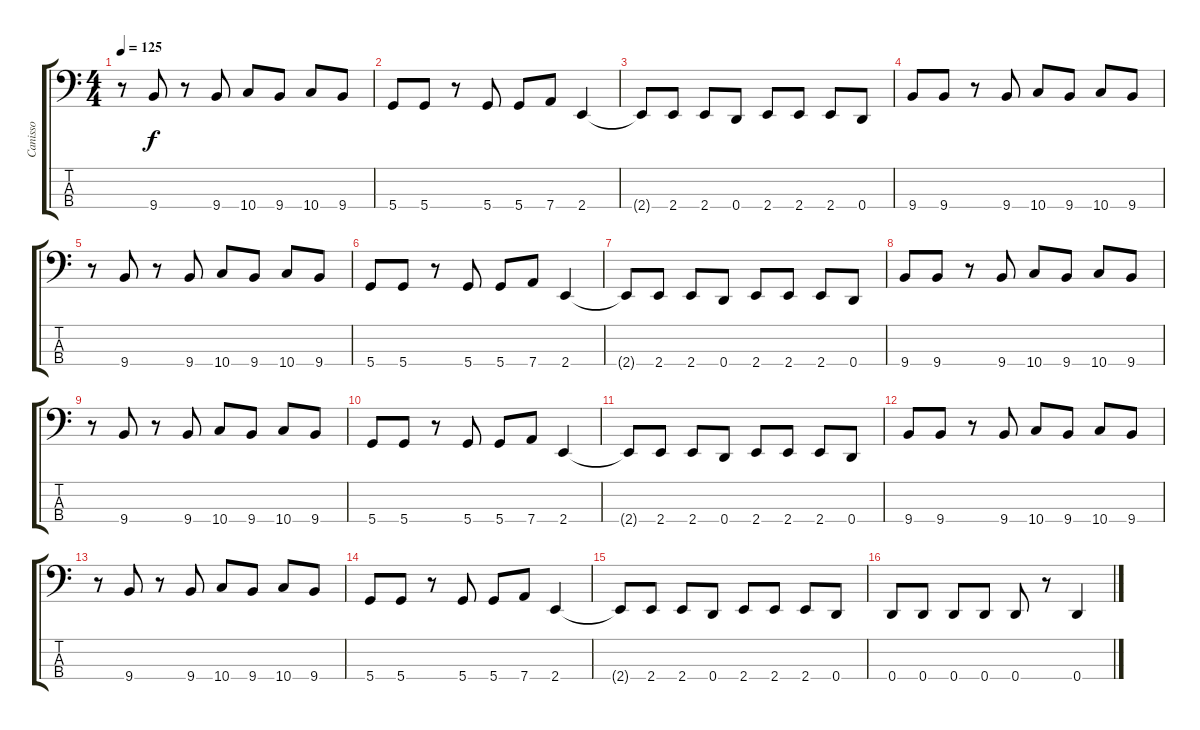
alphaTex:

\track ("Canisso" "Canisso") {instrument slapbass2}
\staff {score tabs}
\tuning (G2 D2 A1 D1) {hide}
\ts (4 4)
\tempo 125
\clef f4
\ks c
r.8{dy f} 9.4.8 r.8 9.4.8 10.4.8 9.4.8 10.4.8 9.4.8 |
5.4.8 5.4.8 r.8 5.4.8 5.4.8 7.4.8 2.4.4 |
2.4{t}.8 2.4.8 2.4.8 0.4.8 2.4.8 2.4.8 2.4.8 0.4.8 |
9.4.8 9.4.8 r.8 9.4.8 10.4.8 9.4.8 10.4.8 9.4.8 |
r.8 9.4.8 r.8 9.4.8 10.4.8 9.4.8 10.4.8 9.4.8 |
5.4.8 5.4.8 r.8 5.4.8 5.4.8 7.4.8 2.4.4 |
2.4{t}.8 2.4.8 2.4.8 0.4.8 2.4.8 2.4.8 2.4.8 0.4.8 |
9.4.8 9.4.8 r.8 9.4.8 10.4.8 9.4.8 10.4.8 9.4.8 |
r.8 9.4.8 r.8 9.4.8 10.4.8 9.4.8 10.4.8 9.4.8 |
5.4.8 5.4.8 r.8 5.4.8 5.4.8 7.4.8 2.4.4 |
2.4{t}.8 2.4.8 2.4.8 0.4.8 2.4.8 2.4.8 2.4.8 0.4.8 |
9.4.8 9.4.8 r.8 9.4.8 10.4.8 9.4.8 10.4.8 9.4.8 |
r.8 9.4.8 r.8 9.4.8 10.4.8 9.4.8 10.4.8 9.4.8 |
5.4.8 5.4.8 r.8 5.4.8 5.4.8 7.4.8 2.4.4 |
2.4{t}.8 2.4.8 2.4.8 0.4.8 2.4.8 2.4.8 2.4.8 0.4.8 |
0.4.8 0.4.8 0.4.8 0.4.8 0.4.8 r.8 0.4.4
